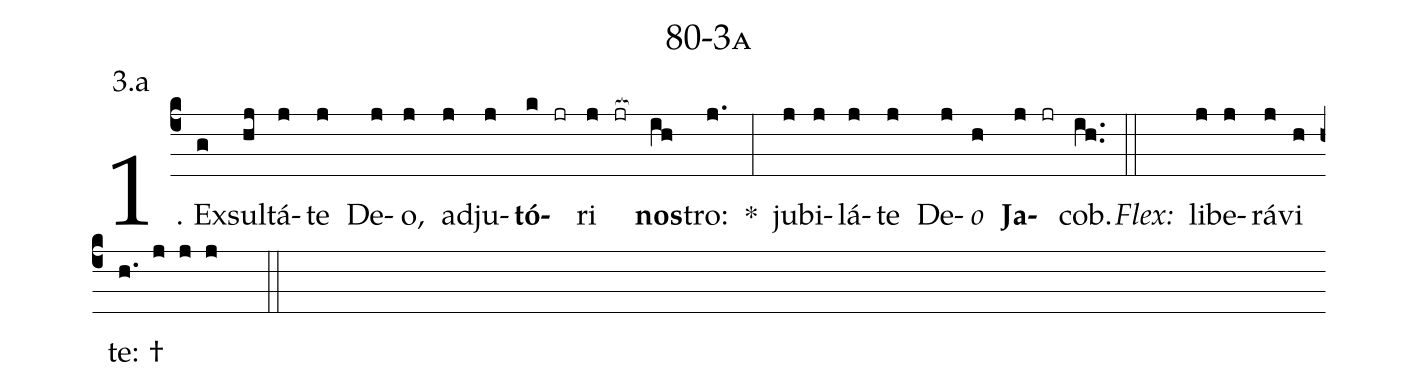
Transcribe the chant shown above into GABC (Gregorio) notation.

name: 80-3a;
annotation: 3.a;
%%
(c4)1. Ex(g)sul(hj)tá(j)te(j) De(j)o,(j) ad(j)ju(j)<b>tó</b>(k jr)ri(j jr[ocb:1{]) <b>nos</b>(ih[ocb:0}])tro:(j.) *(:) ju(j)bi(j)lá(j)te(j) De(j)<i>o</i>(h) <b>Ja</b>(j jr)cob.(ih..) (::)
<i>Flex:</i>()  li(j)be(j)rá(j)vi(h) te: †(h. j j j  ::)
